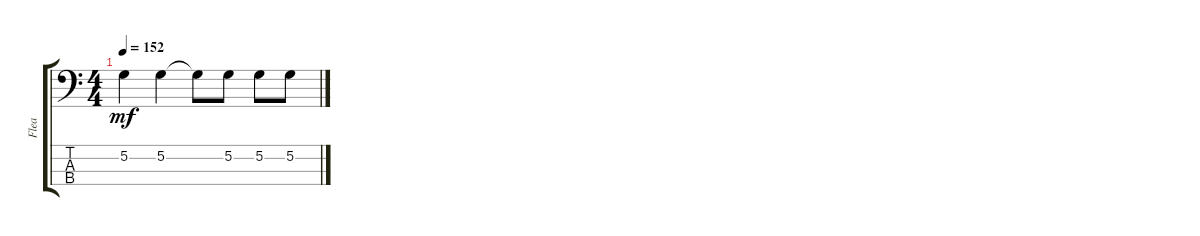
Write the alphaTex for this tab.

\track ("Flea" "Flea") {instrument electricbassfinger}
\staff {score tabs}
\tuning (G2 D2 A1 E1) {hide}
\ts (4 4)
\tempo 152
\clef f4
\ks c
5.2.4{dy mf} 5.2.4 5.2{t}.8 5.2.8 5.2.8 5.2.8
